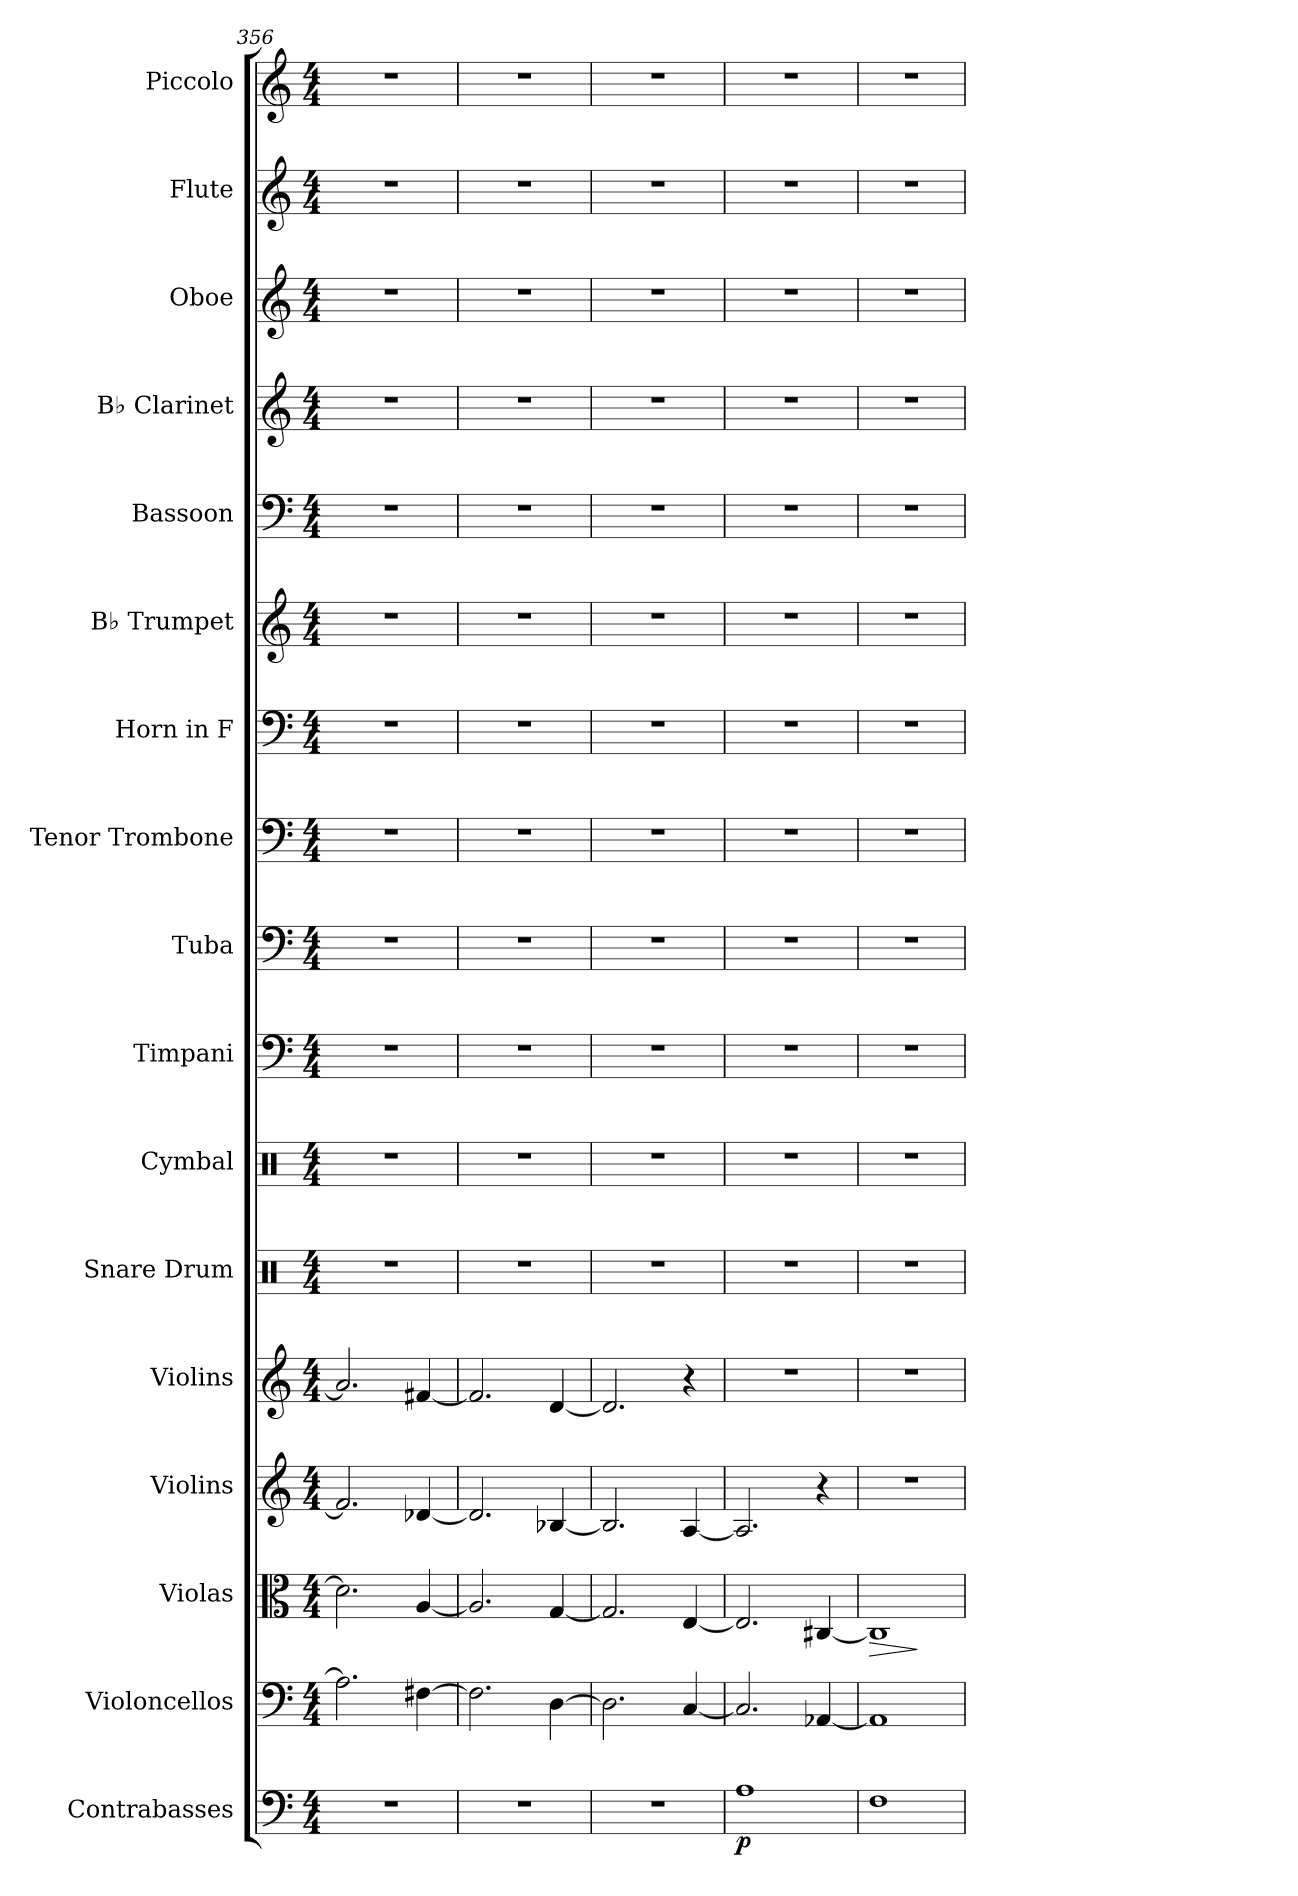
**kern	**dynam	**kern	**kern	**dynam	**kern	**kern	**kern	**kern	**kern	**kern	**kern	**kern	**kern	**kern	**kern	**kern	**kern	**kern
*part17	*part17	*part16	*part15	*part15	*part14	*part13	*part12	*part11	*part10	*part9	*part8	*part7	*part6	*part5	*part4	*part3	*part2	*part1
*staff17	*staff17	*staff16	*staff15	*staff15	*staff14	*staff13	*staff12	*staff11	*staff10	*staff9	*staff8	*staff7	*staff6	*staff5	*staff4	*staff3	*staff2	*staff1
*I"Contrabasses	*	*I"Violoncellos	*I"Violas	*	*I"Violins	*I"Violins	*I"Snare Drum	*I"Cymbal	*I"Timpani	*I"Tuba	*I"Tenor Trombone	*I"Horn in F	*I"B♭ Trumpet	*I"Bassoon	*I"B♭ Clarinet	*I"Oboe	*I"Flute	*I"Piccolo
*I'Cbs.	*	*I'Vcs.	*I'Vlas.	*	*I'Vlns.	*I'Vlns.	*I'S.D.	*I'Cym.	*I'Timp.	*I'Tba.	*I'T. Tbn.	*	*I'B♭ Tpt.	*I'Bsn.	*I'B♭ Cl.	*I'Ob.	*I'Fl.	*I'Picc.
*clefF4	*	*clefF4	*clefC3	*	*clefG2	*clefG2	*clefX	*clefX	*clefF4	*clefF4	*clefF4	*clefF4	*clefG2	*clefF4	*clefG2	*clefG2	*clefG2	*clefG2
*ITrd7c12	*	*	*	*	*	*	*	*	*	*	*	*ITrd4c7	*ITrd1c2	*	*ITrd1c2	*	*	*ITrd-7c-12
*k[]	*	*k[]	*k[]	*	*k[]	*k[]	*k[]	*k[]	*k[]	*k[]	*k[]	*k[b-]	*k[b-e-]	*k[]	*k[b-e-]	*k[]	*k[]	*k[]
*M4/4	*	*M4/4	*M4/4	*	*M4/4	*M4/4	*M4/4	*M4/4	*M4/4	*M4/4	*M4/4	*M4/4	*M4/4	*M4/4	*M4/4	*M4/4	*M4/4	*M4/4
=356	=356	=356	=356	=356	=356	=356	=356	=356	=356	=356	=356	=356	=356	=356	=356	=356	=356	=356
1r	.	2.A\]	2.d\]	.	2.f/]	2.a/]	1r	1r	1r	1r	1r	1r	1r	1r	1r	1r	1r	1r
.	.	[4F#X\	[4A/	.	[4d-X/	[4f#X/	.	.	.	.	.	.	.	.	.	.	.	.
=357	=357	=357	=357	=357	=357	=357	=357	=357	=357	=357	=357	=357	=357	=357	=357	=357	=357	=357
1r	.	2.F#\]	2.A/]	.	2.d-/]	2.f#/]	1r	1r	1r	1r	1r	1r	1r	1r	1r	1r	1r	1r
.	.	[4D\	[4G/	.	[4B-X/	[4d/	.	.	.	.	.	.	.	.	.	.	.	.
=358	=358	=358	=358	=358	=358	=358	=358	=358	=358	=358	=358	=358	=358	=358	=358	=358	=358	=358
1r	.	2.D\]	2.G/]	.	2.B-/]	2.d/]	1r	1r	1r	1r	1r	1r	1r	1r	1r	1r	1r	1r
.	.	[4C/	[4E/	.	[4A/	4r	.	.	.	.	.	.	.	.	.	.	.	.
=359	=359	=359	=359	=359	=359	=359	=359	=359	=359	=359	=359	=359	=359	=359	=359	=359	=359	=359
!	!LO:DY:b	!	!	!	!	!	!	!	!	!	!	!	!	!	!	!	!	!
1AA	p	2.C/]	2.E/]	.	2.A/]	1r	1r	1r	1r	1r	1r	1r	1r	1r	1r	1r	1r	1r
.	.	[4AA-X/	[4C#X/	.	4r	.	.	.	.	.	.	.	.	.	.	.	.	.
=360	=360	=360	=360	=360	=360	=360	=360	=360	=360	=360	=360	=360	=360	=360	=360	=360	=360	=360
!	!	!	!	!LO:HP:b	!	!	!	!	!	!	!	!	!	!	!	!	!	!
1FF	.	1AA-]	1C#]	>	1r	1r	1r	1r	1r	1r	1r	1r	1r	1r	1r	1r	1r	1r
.	.	.	.	]	.	.	.	.	.	.	.	.	.	.	.	.	.	.
=	=	=	=	=	=	=	=	=	=	=	=	=	=	=	=	=	=	=
*-	*-	*-	*-	*-	*-	*-	*-	*-	*-	*-	*-	*-	*-	*-	*-	*-	*-	*-
